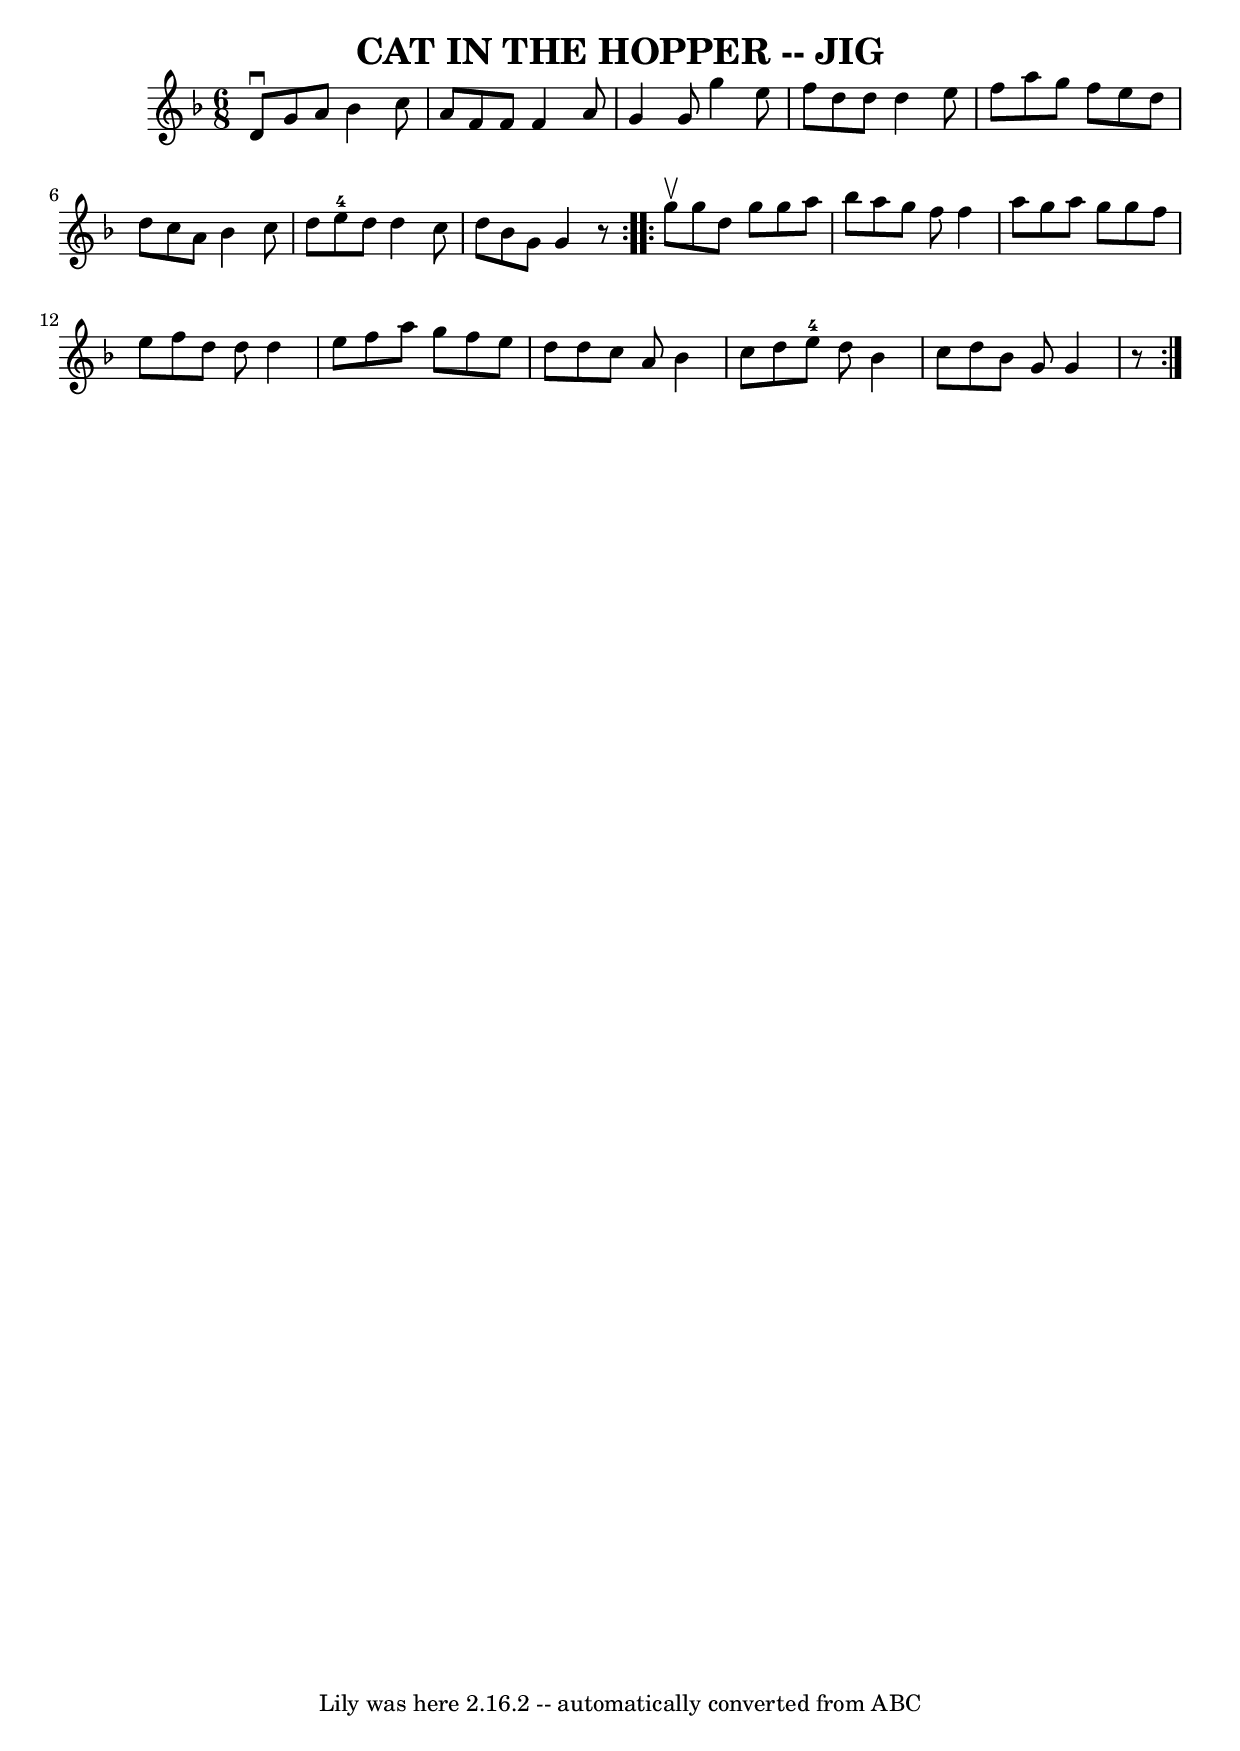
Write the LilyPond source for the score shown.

\version "2.16.2"
\include "Mammoth.ily"
\header {
  %% book = "Ryan's Mammoth Collection of Fiddle Tunes"
  crossRefNumber = "1"
  footnotes = ""
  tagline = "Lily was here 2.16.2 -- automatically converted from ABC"
  title = "CAT IN THE HOPPER -- JIG"

}
voicedefault =  {



  \repeat volta 2 {

    \time 6/8 
    \key g \dorian
    d'8^\downbow g'8 a'8 bes'4 c''8    
    |
    a'8 f'8 f'8 f'4 a'8    |
    g'4 g'8 g''4    
    e''8    |
    f''8 d''8 d''8 d''4 e''8        |
    f''8  
    a''8 g''8 f''8 e''8 d''8    |
    d''8 c''8 a'8    
    bes'4 c''8    |
    d''8 e''8-4 d''8 d''4 c''8    
    |
    d''8 bes'8 g'8 g'4    r8   
  }     
  \repeat volta 2 {
    g''8 ^\upbow       |
    g''8 d''8 g''8 g''8 a''8 bes''8    
    |
    a''8 g''8 f''8 f''4 a''8    |
    g''8 a''8    
    g''8 g''8 f''8 e''8    |
    f''8 d''8 d''8 d''4 e''8 
    |
    f''8 a''8 g''8 f''8 e''8 d''8    |
    
    d''8 c''8 a'8 bes'4 c''8    |
    d''8 e''8-4 d''8    
    bes'4 c''8    |
    d''8 bes'8 g'8 g'4    r8   
  }   

}

\score{
  <<

    \context Staff="default"
    {
      \voicedefault 
      
    }

  >>
  \layout {
    
  }
  \midi {
  }

}
